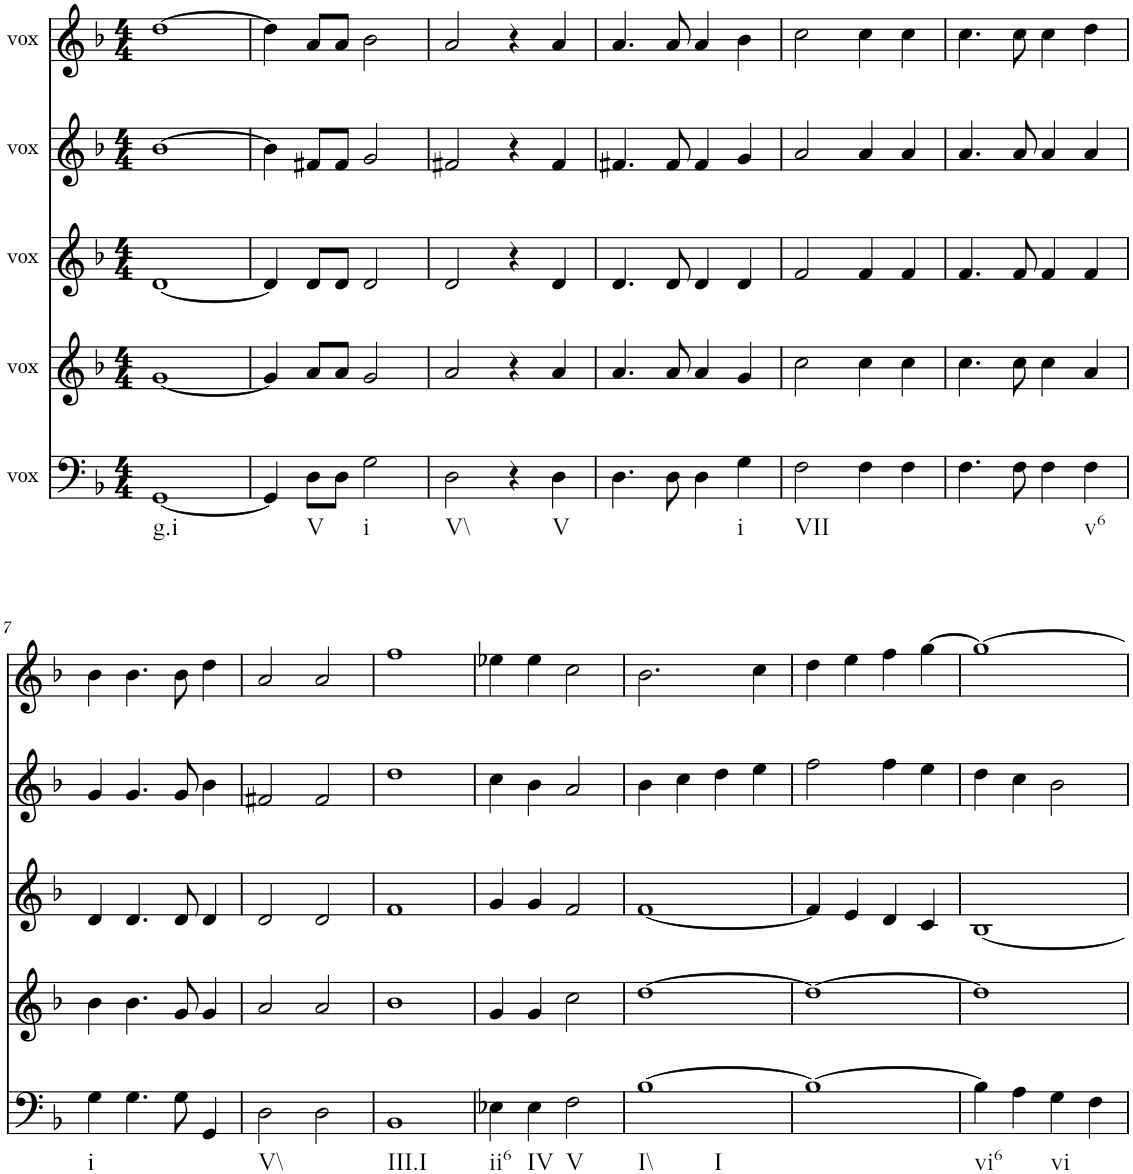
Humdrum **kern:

**kern	**kern	**kern	**kern	**kern
*part5	*part4	*part3	*part2	*part1
*staff5	*staff4	*staff3	*staff2	*staff1
*I"vox	*I"vox	*I"vox	*I"vox	*I"vox
*clefF4	*clefG2	*clefG2	*clefG2	*clefG2
*k[b-]	*k[b-]	*k[b-]	*k[b-]	*k[b-]
*M4/4	*M4/4	*M4/4	*M4/4	*M4/4
=1	=1	=1	=1	=1
!LO:TX:b:t=g.i	!	!	!	!
[1GG	[1g	[1d	[1b-	[1dd
=2	=2	=2	=2	=2
4GG/]	4g/]	4d/]	4b-\]	4dd\]
!LO:TX:b:t=V	!	!	!	!
8D\L	8a/L	8d/L	8f#X/L	8a/L
8D\J	8a/J	8d/J	8f#/J	8a/J
!LO:TX:b:t=i	!	!	!	!
2G\	2g/	2d/	2g/	2b-\
=3	=3	=3	=3	=3
!LO:TX:b:t=V\\	!	!	!	!
2D\	2a/	2d/	2f#X/	2a/
4r	4r	4r	4r	4r
!LO:TX:b:t=V	!	!	!	!
4D\	4a/	4d/	4f#/	4a/
=4	=4	=4	=4	=4
4.D\	4.a/	4.d/	4.f#X/	4.a/
8D\	8a/	8d/	8f#/	8a/
4D\	4a/	4d/	4f#/	4a/
!LO:TX:b:t=i	!	!	!	!
4G\	4g/	4d/	4g/	4b-\
=5	=5	=5	=5	=5
!LO:TX:b:t=VII	!	!	!	!
2F\	2cc\	2f/	2a/	2cc\
4F\	4cc\	4f/	4a/	4cc\
4F\	4cc\	4f/	4a/	4cc\
=6	=6	=6	=6	=6
4.F\	4.cc\	4.f/	4.a/	4.cc\
8F\	8cc\	8f/	8a/	8cc\
4F\	4cc\	4f/	4a/	4cc\
!LO:TX:b:t=v6	!	!	!	!
4F\	4a/	4f/	4a/	4dd\
!!LO:LB:g=z
=7	=7	=7	=7	=7
!LO:TX:b:t=i	!	!	!	!
4G\	4b-\	4d/	4g/	4b-\
4.G\	4.b-\	4.d/	4.g/	4.b-\
8G\	8g/	8d/	8g/	8b-\
4GG/	4g/	4d/	4b-\	4dd\
=8	=8	=8	=8	=8
!LO:TX:b:t=V\\	!	!	!	!
2D\	2a/	2d/	2f#X/	2a/
2D\	2a/	2d/	2f#/	2a/
=9	=9	=9	=9	=9
!LO:TX:b:t=III.I	!	!	!	!
1BB-	1b-	1f	1dd	1ff
=10	=10	=10	=10	=10
!LO:TX:b:t=ii6	!	!	!	!
4E-X\	4g/	4g/	4cc\	4ee-X\
!LO:TX:b:t=IV	!	!	!	!
4E-\	4g/	4g/	4b-\	4ee-\
!LO:TX:b:t=V	!	!	!	!
2F\	2cc\	2f/	2a/	2cc\
=11	=11	=11	=11	=11
!LO:TX:b:t=I\\	!	!	!	!
!LO:TX:b:t=I	!	!	!	!
[1B-	[1dd	[1f	4b-\	2.b-\
.	.	.	4cc\	.
.	.	.	4dd\	.
.	.	.	4ee\	4cc\
=12	=12	=12	=12	=12
1B-_	1dd_	4f/]	2ff\	4dd\
.	.	4e/	.	4ee\
.	.	4d/	4ff\	4ff\
.	.	4c/	4ee\	[4gg\
=13	=13	=13	=13	=13
!LO:TX:b:t=vi6	!	!	!	!
4B-\]	1dd]	[1B-	4dd\	1gg_
4A\	.	.	4cc\	.
!LO:TX:b:t=vi	!	!	!	!
4G\	.	.	2b-\	.
4F\	.	.	.	.
=	=	=	=	=
*-	*-	*-	*-	*-
